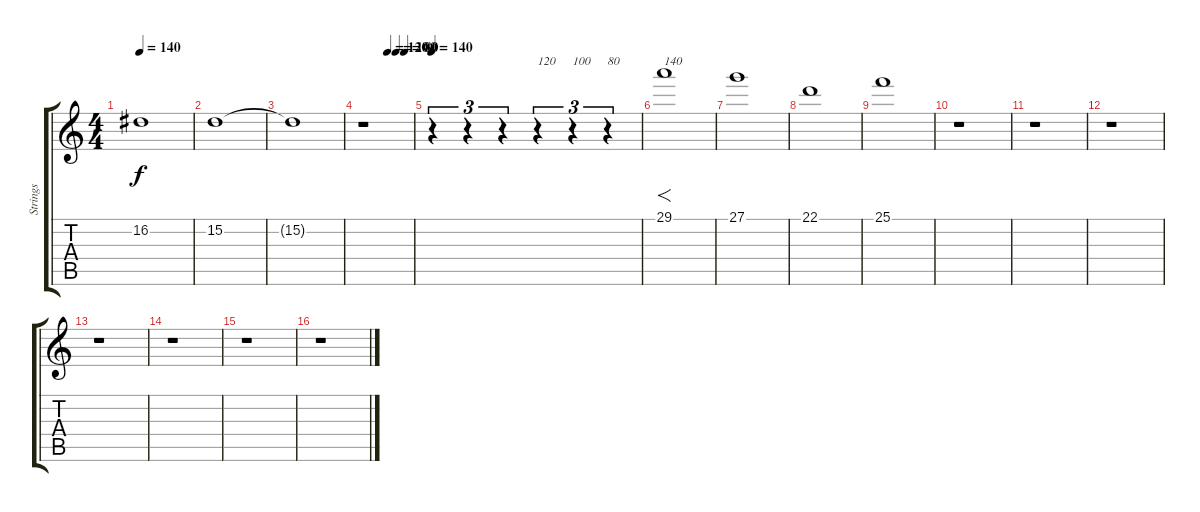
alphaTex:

\track ("Strings" "Strings") {instrument stringensemble1}
\staff {score tabs}
\tuning (E4 B3 G3 D3 A2 E2) {hide}
\ts (4 4)
\tempo 140
\clef g2
\ks c
16.2{t}.1{dy f} |
15.2.1 |
15.2{t}.1 |
\tempo (120 0.5)
\tempo (100 0.6666666666666666)
\tempo (80 0.8333333333333334)
r.1 |
\tempo 140
r.4{tu (3 2)} r.4{tu (3 2)} r.4{tu (3 2)} r.4{tu (3 2) txt "120"} r.4{tu (3 2) txt "100"} r.4{tu (3 2) txt "80"} |
29.1.1{f txt "140"} |
27.1.1 |
22.1.1 |
25.1.1 |
r.1 |
r.1 |
r.1 |
r.1 |
r.1 |
r.1 |
r.1
